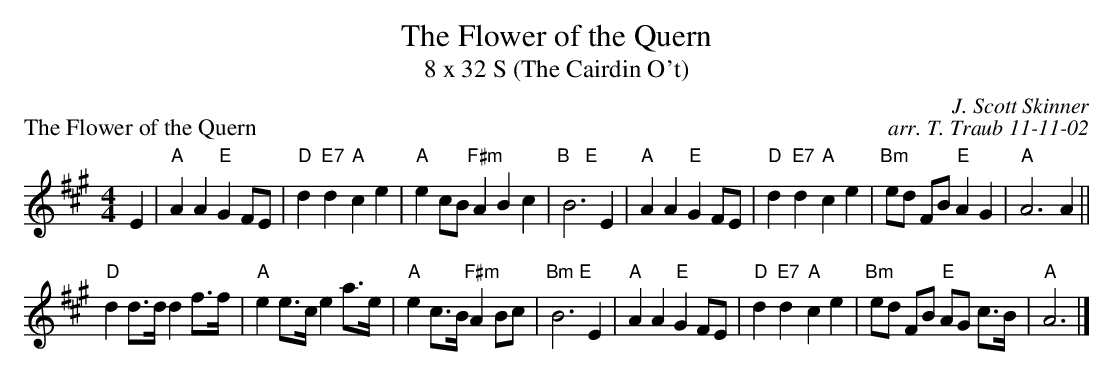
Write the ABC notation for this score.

X:1
T: The Flower of the Quern
T: 8 x 32 S (The Cairdin O't)
P: The Flower of the Quern
C: J. Scott Skinner
C: arr. T. Traub 11-11-02
K: A
M: 4/4
L: 1/4
E|"A"A A "E"G F/E/|"D"d "E7"d "A"c e|"A"e c/B/ "F#m"A Bc|"B   E"B3 E|"A"A A "E"G F/E/|"D"d "E7"d "A"c e|"Bm"e/d/ F/B/ "E"A G |"A"A3 A ||
"D"d d/>d/ d f/>f/|"A"e e/>c/ e a/>e/|"A"e c/>B/ "F#m"A B/c/|"Bm E"B3 E|"A"A A "E"G F/E/|"D"d "E7"d "A"c e|"Bm"e/d/ F/B/ "E"A/G/ c/>B/ |"A"A3 |]
